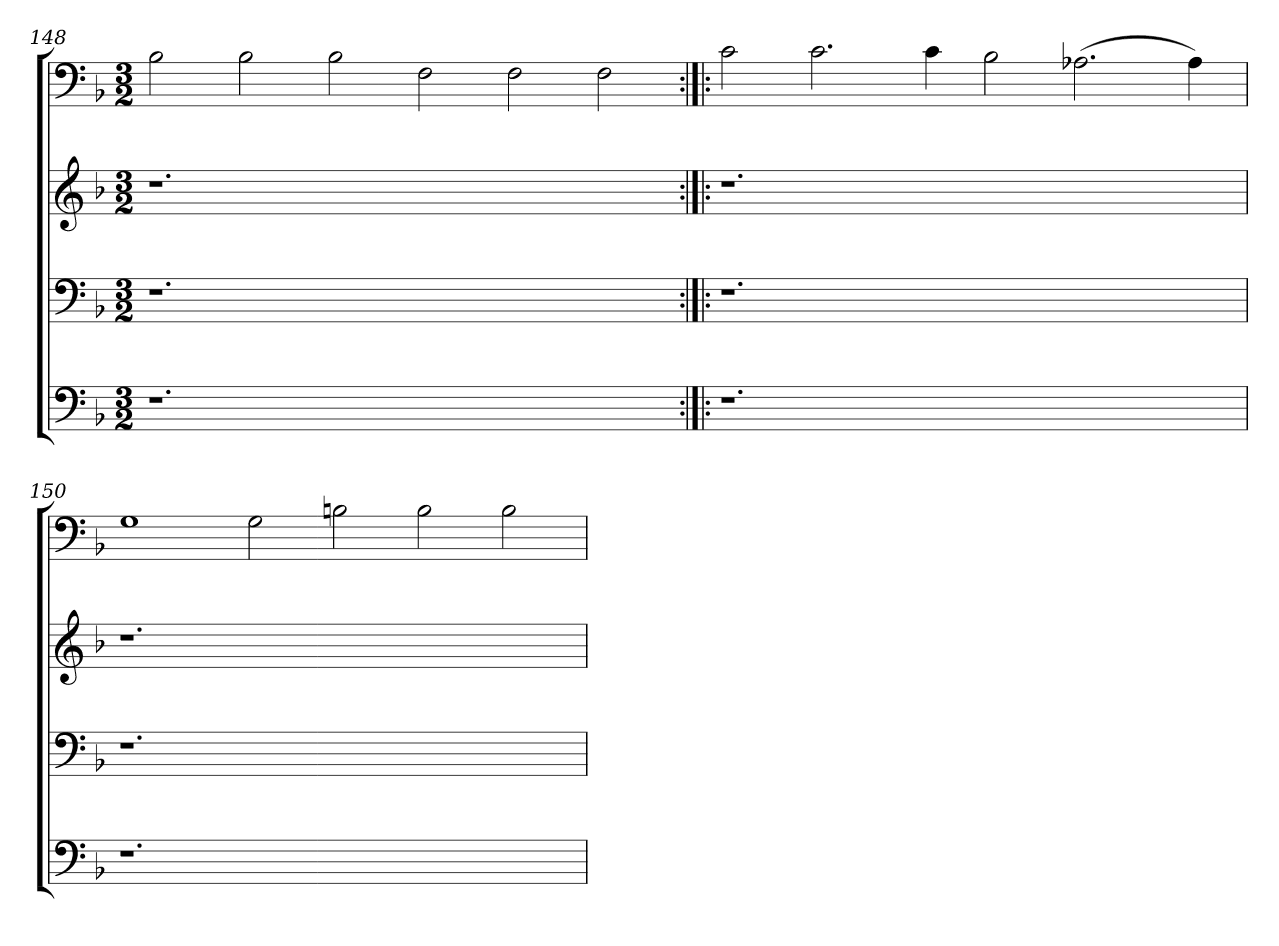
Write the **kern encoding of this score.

**kern	**kern	**kern	**kern
*part4	*part3	*part2	*part1
*staff4	*staff3	*staff2	*staff1
*clefF4	*clefF4	*clefG2	*clefF4
*k[b-]	*k[b-]	*k[b-]	*k[b-]
*F:	*F:	*F:	*F:
*M3/2	*M3/2	*M3/2	*M3/2
=148	=148	=148	=148
1.r	1.r	1.r	2B-\
.	.	.	2B-\
.	.	.	2B-\
1.ryy	1.ryy	1.ryy	2F\
.	.	.	2F\
.	.	.	2F\
!!LO:LB:g=z
=149:|!|:	=149:|!|:	=149:|!|:	=149:|!|:
1.r	1.r	1.r	2c\
.	.	.	2.c\
.	.	.	4c\
1.ryy	1.ryy	1.ryy	2B-\
.	.	.	(<2.A-X\
.	.	.	4A-\)
=150	=150	=150	=150
1.r	1.r	1.r	1G
.	.	.	2G\
1.ryy	1.ryy	1.ryy	2Bn\
.	.	.	2B\
.	.	.	2B\
=	=	=	=
*-	*-	*-	*-
